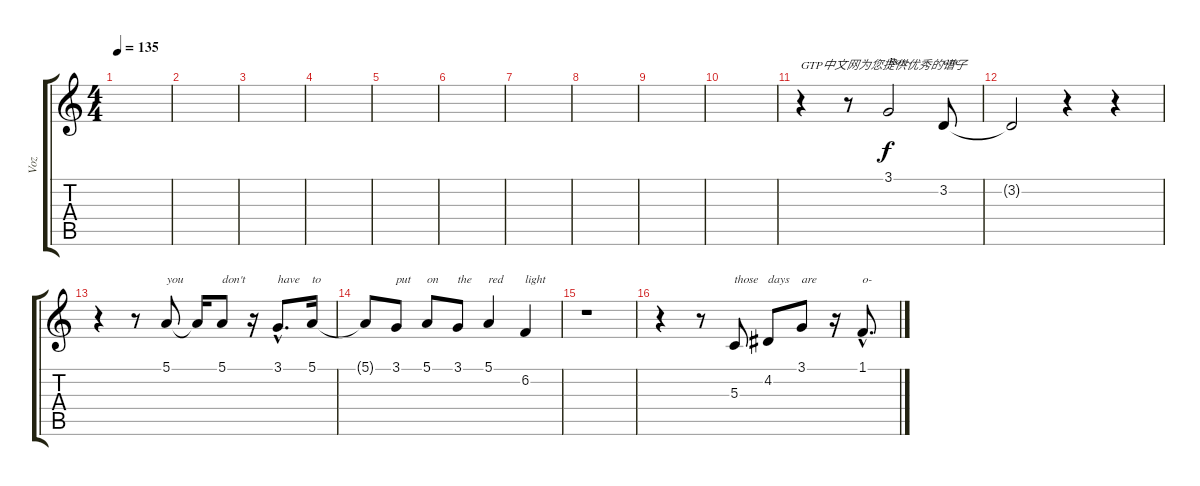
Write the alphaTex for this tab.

\track ("Voz" "Voz") {instrument trumpet}
\staff {score tabs}
\tuning (E4 B3 G3 D3 A2 E2) {hide}
\ts (4 4)
\tempo 135
\clef g2
\ks c
|
|
|
|
|
|
|
|
|
|
r.4{txt "GTP中文网为您提供优秀的谱子"} r.8 3.1.2{txt "Rox-"} 3.2.8{txt "ane"} |
3.2{t}.2 r.4 r.4 |
r.4 r.8 5.1.8{txt "you"} 5.1{t}.16 5.1.8{txt "don't"} r.16 3.1{hac}.8{d txt "have"} 5.1.16{txt "to"} |
5.1{t}.8 3.1.8{txt "put"} 5.1.8{txt "on"} 3.1.8{txt "the "} 5.1.4{txt "red"} 6.2.4{txt "light"} |
r.1 |
r.4 r.8 5.3.8{txt "those"} 4.2.8{txt "days"} 3.1.8{txt "are"} r.16 1.1{hac}.8{d txt "o-"}
